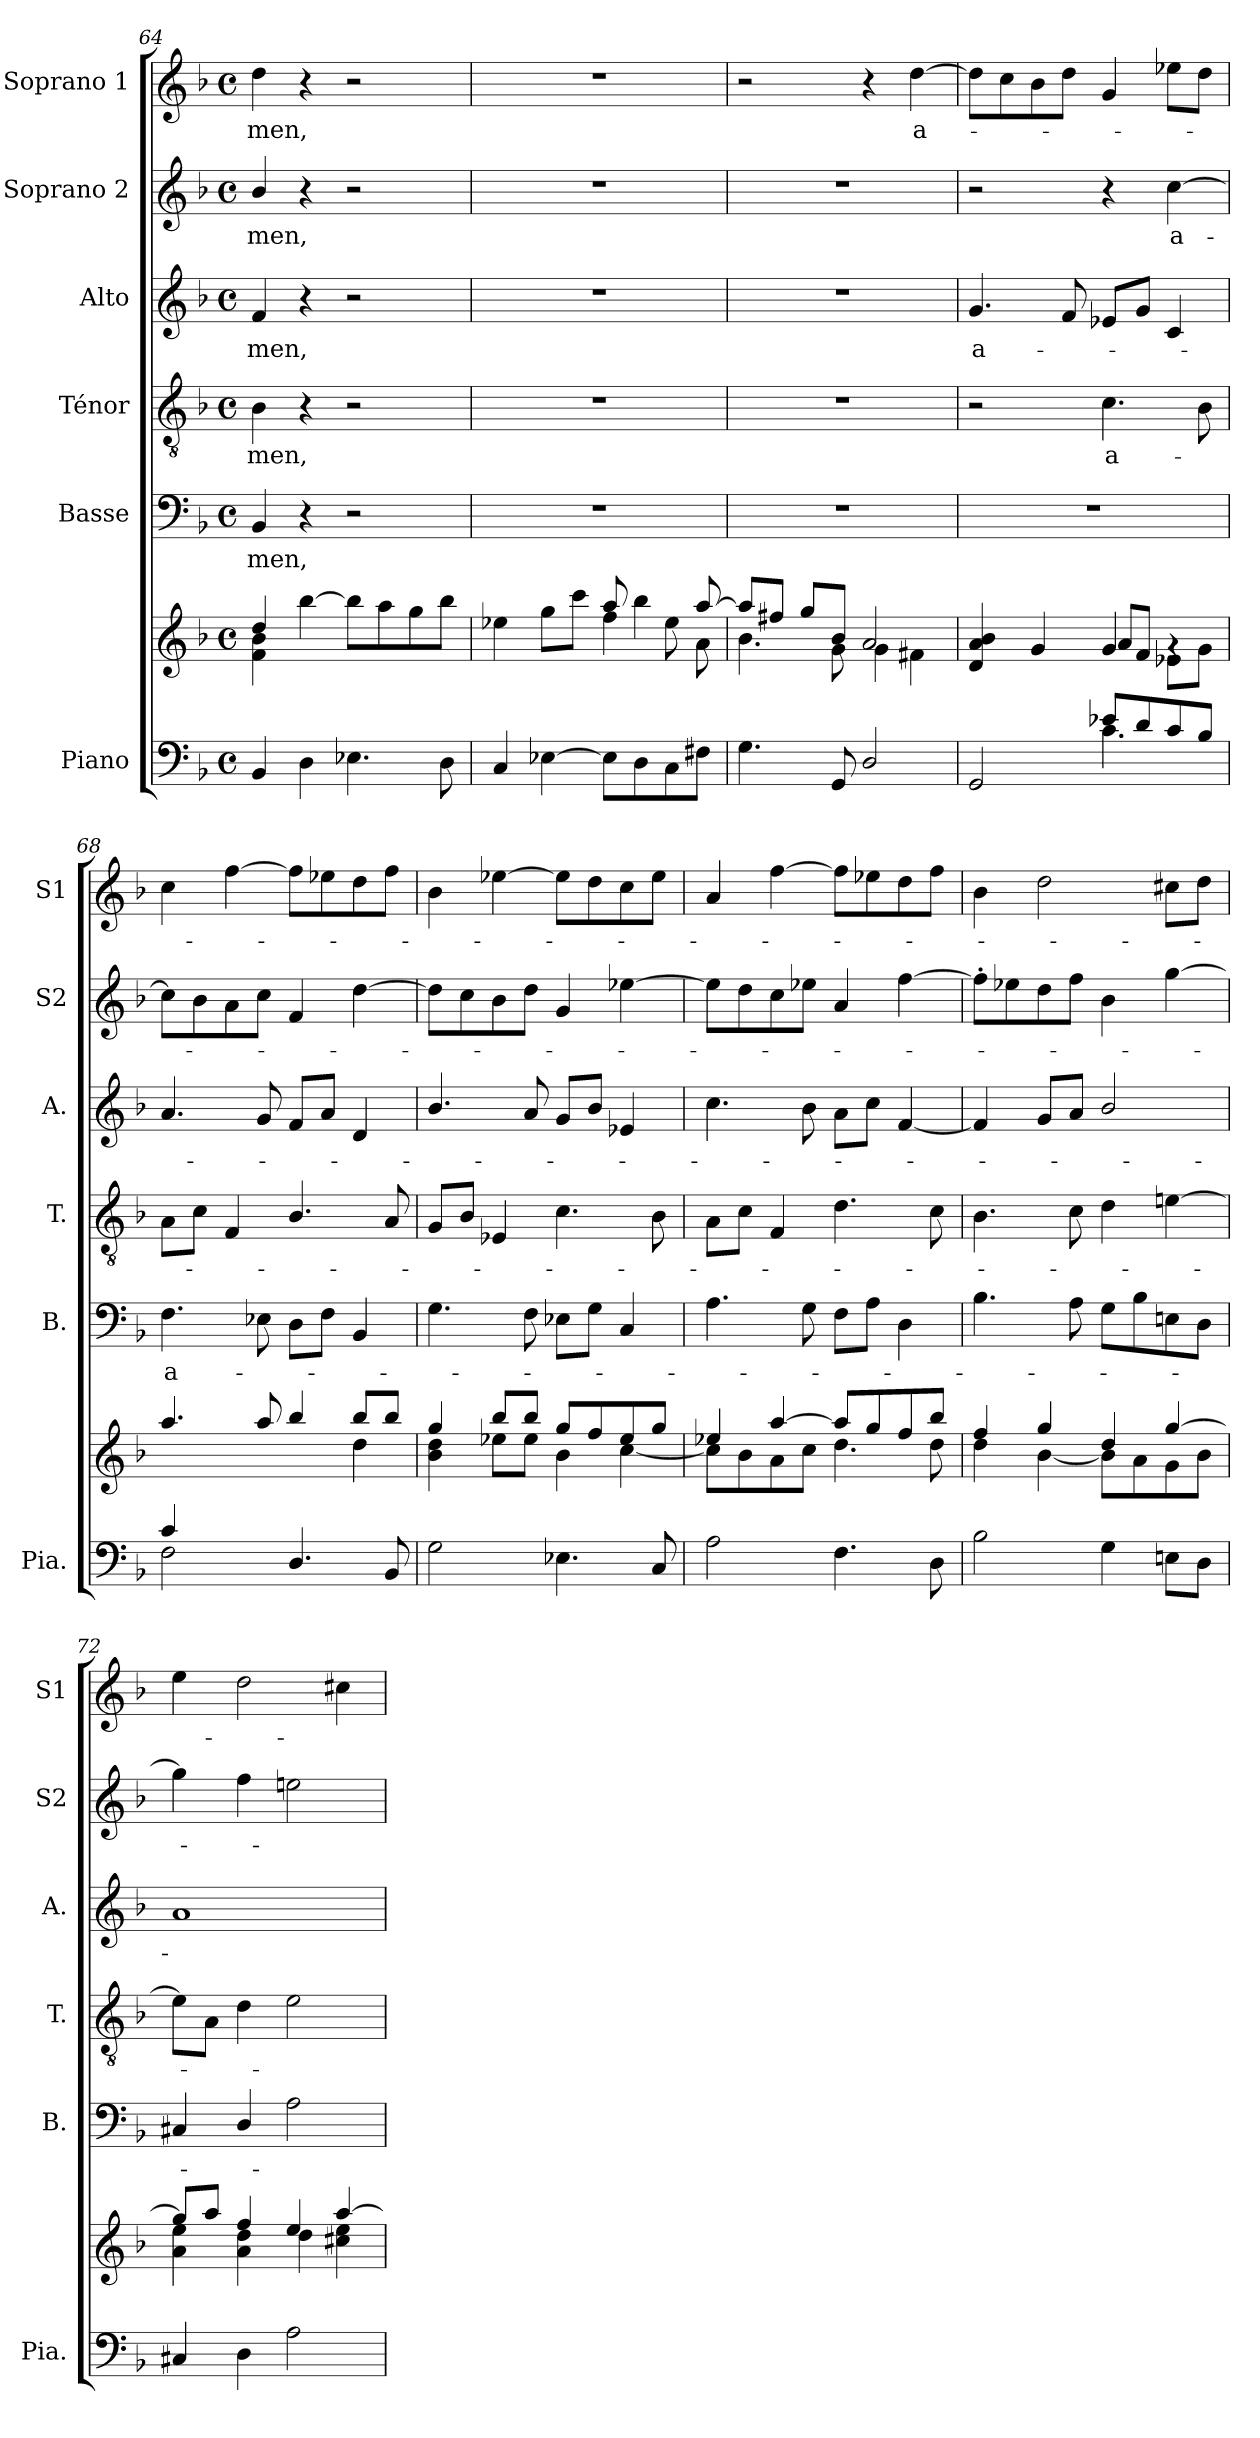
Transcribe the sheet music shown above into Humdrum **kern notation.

**kern	**kern	**kern	**text	**kern	**text	**kern	**text	**kern	**text	**kern	**text
*part6	*part6	*part5	*part5	*part4	*part4	*part3	*part3	*part2	*part2	*part1	*part1
*staff7	*staff6	*staff5	*staff5	*staff4	*staff4	*staff3	*staff3	*staff2	*staff2	*staff1	*staff1
*I"Piano	*	*I"Basse	*	*I"Ténor	*	*I"Alto	*	*I"Soprano 2	*	*I"Soprano 1	*
*I'Pia.	*	*I'B.	*	*I'T.	*	*I'A.	*	*I'S2	*	*I'S1	*
*clefF4	*clefG2	*clefF4	*	*clefGv2	*	*clefG2	*	*clefG2	*	*clefG2	*
*k[b-]	*k[b-]	*k[b-]	*	*k[b-]	*	*k[b-]	*	*k[b-]	*	*k[b-]	*
*M4/4	*M4/4	*M4/4	*	*M4/4	*	*M4/4	*	*M4/4	*	*M4/4	*
*met(c)	*met(c)	*met(c)	*	*met(c)	*	*met(c)	*	*met(c)	*	*met(c)	*
=64	=64	=64	=64	=64	=64	=64	=64	=64	=64	=64	=64
*	*^	*	*	*	*	*	*	*	*	*	*
!	!	!	!	!LO:LY:b	!	!LO:LY:b	!	!LO:LY:b	!	!LO:LY:b	!	!LO:LY:b
4BB-/	4dd/	4f\ 4b-\	4BB-/	-men,	4B-\	-men,	4f/	-men,	4b-/	-men,	4dd\	-men,
4D\	[4bb-\	2.ryy	4r	.	4r	.	4r	.	4r	.	4r	.
4.E-X\	8bb-\L]	.	2r	.	2r	.	2r	.	2r	.	2r	.
.	8aa\	.	.	.	.	.	.	.	.	.	.	.
.	8gg\	.	.	.	.	.	.	.	.	.	.	.
8D\	8bb-\J	.	.	.	.	.	.	.	.	.	.	.
=65	=65	=65	=65	=65	=65	=65	=65	=65	=65	=65	=65	=65
4C/	4ee-X\	2ryy	1rF	.	1rd	.	1rdd	.	1r	.	1rdd	.
[4E-X\	8gg\L	.	.	.	.	.	.	.	.	.	.	.
.	8ccc\J	.	.	.	.	.	.	.	.	.	.	.
8E-\L]	8aa/	4ff\	.	.	.	.	.	.	.	.	.	.
8D\	4bb-\	.	.	.	.	.	.	.	.	.	.	.
8C\	.	8ee-\	.	.	.	.	.	.	.	.	.	.
8F#X\J	[8aa/	8a\	.	.	.	.	.	.	.	.	.	.
!!LO:LB:g=z
=66	=66	=66	=66	=66	=66	=66	=66	=66	=66	=66	=66	=66
4.G\	8aa/L]	4.b-\	1rF	.	1rd	.	1rdd	.	1rdd	.	2r	.
.	8ff#X/J	.	.	.	.	.	.	.	.	.	.	.
.	8gg/L	.	.	.	.	.	.	.	.	.	.	.
8GG/	8b-/J	8g\	.	.	.	.	.	.	.	.	.	.
2D/	2a/	4g\	.	.	.	.	.	.	.	.	4r	.
!	!	!	!	!	!	!	!	!	!	!	!	!LO:LY:b
.	.	4f#X\	.	.	.	.	.	.	.	.	[4dd\	a-
=67	=67	=67	=67	=67	=67	=67	=67	=67	=67	=67	=67	=67
*^	*	*	*	*	*	*	*	*	*	*	*	*
!	!	!	!	!	!	!	!	!	!LO:LY:b	!	!	!	!
2GG/	2ryy	4d/ 4a/ 4b-/	2ryy	1rF	.	2r	.	4.g/	a-	2r	.	8dd\L]	.
.	.	.	.	.	.	.	.	.	.	.	.	8cc\	.
.	.	4g/	.	.	.	.	.	.	.	.	.	8b-\	.
.	.	.	.	.	.	.	.	8f/	.	.	.	8dd\J	.
!	!	!	!	!	!	!	!LO:LY:b	!	!	!	!	!	!
4.c\	8e-X/L	4g/	8a/L	.	.	4.c\	a-	8e-X/L	.	4r	.	4g/	.
.	8d/	.	8f/J	.	.	.	.	8g/J	.	.	.	.	.
!	!	!	!	!	!	!	!	!	!	!	!LO:LY:b	!	!
.	8c/	4rg	8e-X\L	.	.	.	.	4c/	.	[4cc\	a-	8ee-X\L	.
8rBByy	8B-/J	.	8g\J	.	.	8B-\	.	.	.	.	.	8dd\J	.
=68	=68	=68	=68	=68	=68	=68	=68	=68	=68	=68	=68	=68	=68
!	!	!	!	!	!LO:LY:b	!	!	!	!	!	!	!	!
4c/	2F\	4.aa/	2.ryy	4.F\	a-	8A\L	.	4.a/	.	8cc\L]	.	4cc\	.
.	.	.	.	.	.	8c\J	.	.	.	8b-\	.	.	.
4rBByy	.	.	.	.	.	4F/	.	.	.	8a\	.	[4ff\	.
.	.	8aa/	.	8E-X\	.	.	.	8g/	.	8cc\J	.	.	.
4.D/	2ryy	4bb-/	.	8D\L	.	4.B-/	.	8f/L	.	4f/	.	8ff\L]	.
.	.	.	.	8F\J	.	.	.	8a/J	.	.	.	8ee-X\	.
.	.	8bb-/L	4dd\	4BB-/	.	.	.	4d/	.	[4dd\	.	8dd\	.
8BB-/	.	8bb-/J	.	.	.	8A/	.	.	.	.	.	8ff\J	.
*v	*v	*	*	*	*	*	*	*	*	*	*	*	*
=69	=69	=69	=69	=69	=69	=69	=69	=69	=69	=69	=69	=69
2G\	4gg/	4b-\ 4dd\	4.G\	.	8G/L	.	4.b-/	.	8dd\L]	.	4b-\	.
.	.	.	.	.	8B-/J	.	.	.	8cc\	.	.	.
.	8bb-/L	8ee-X\L	.	.	4E-X/	.	.	.	8b-\	.	[4ee-X\	.
.	8bb-/J	8ee-\J	8F\	.	.	.	8a/	.	8dd\J	.	.	.
4.E-X\	8gg/L	4b-\	8E-X\L	.	4.c\	.	8g/L	.	4g/	.	8ee-\L]	.
.	8ff/	.	8G\J	.	.	.	8b-/J	.	.	.	8dd\	.
.	8ee-/	[4cc\	4C/	.	.	.	4e-X/	.	[4ee-X\	.	8cc\	.
8C/	8gg/J	.	.	.	8B-\	.	.	.	.	.	8ee-\J	.
!!LO:PB:g=z
=70	=70	=70	=70	=70	=70	=70	=70	=70	=70	=70	=70	=70
2A\	4ee-X/	8cc\L]	4.A\	.	8A\L	.	4.cc\	.	8ee-\L]	.	4a/	.
.	.	8b-\	.	.	8c\J	.	.	.	8dd\	.	.	.
.	[4aa/	8a\	.	.	4F/	.	.	.	8cc\	.	[4ff\	.
.	.	8cc\J	8G\	.	.	.	8b-\	.	8ee-X\J	.	.	.
4.F\	8aa/L]	4.dd\	8F\L	.	4.d\	.	8a\L	.	4a/	.	8ff\L]	.
.	8gg/	.	8A\J	.	.	.	8cc\J	.	.	.	8ee-X\	.
.	8ff/	.	4D\	.	.	.	[4f/	.	[4ff\	.	8dd\	.
8D\	8bb-/J	8dd\	.	.	8c\	.	.	.	.	.	8ff\J	.
=71	=71	=71	=71	=71	=71	=71	=71	=71	=71	=71	=71	=71
2B-\	4ff/	4dd\	4.B-\	.	4.B-\	.	4f/]	.	8ff'\L]	.	4b-\	.
.	.	.	.	.	.	.	.	.	8ee-X\	.	.	.
.	4gg/	[4b-\	.	.	.	.	8g/L	.	8dd\	.	2dd\	.
.	.	.	8A\	.	8c\	.	8a/J	.	8ff\J	.	.	.
4G\	4dd/	8b-\L]	8G\L	.	4d\	.	2b-/	.	4b-\	.	.	.
.	.	8a\	8B-\	.	.	.	.	.	.	.	.	.
8En\L	[4gg/	8g\	8En\	.	[4en\	.	.	.	[4gg\	.	8cc#X\L	.
8D\J	.	8b-\J	8D\J	.	.	.	.	.	.	.	8dd\J	.
=72	=72	=72	=72	=72	=72	=72	=72	=72	=72	=72	=72	=72
4C#X/	8gg/L]	4a\ 4ee\	4C#X/	.	8e\L]	.	1a	.	4gg\]	.	4ee\	.
.	8aa/J	.	.	.	8A\J	.	.	.	.	.	.	.
4D\	4ff/	4a\ 4dd\	4D/	.	4d\	.	.	.	4ff\	.	2dd\	.
2A\	4ee/	4dd\	2A\	.	2e\	.	.	.	2een\	.	.	.
.	[4aa/	4cc#X\ 4ee\	.	.	.	.	.	.	.	.	4cc#X\	.
*	*v	*v	*	*	*	*	*	*	*	*	*	*
=	=	=	=	=	=	=	=	=	=	=	=
*-	*-	*-	*-	*-	*-	*-	*-	*-	*-	*-	*-
